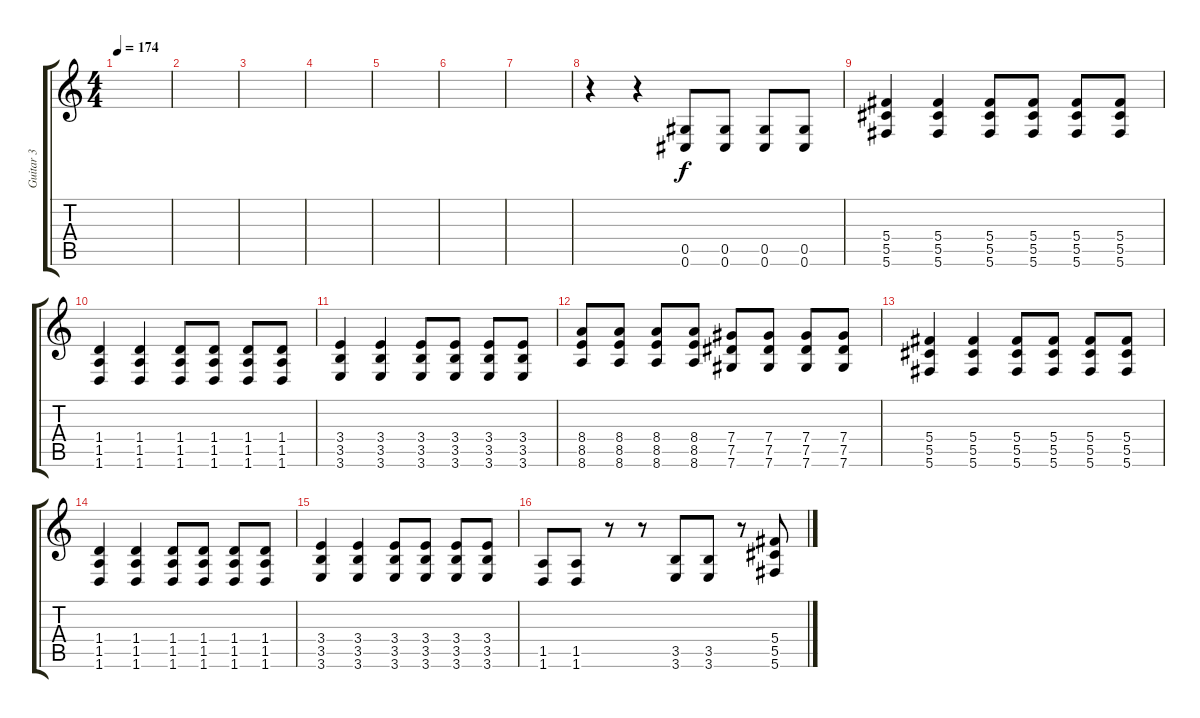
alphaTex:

\track ("Guitar 3" "Guitar 3") {instrument distortionguitar}
\staff {score tabs}
\tuning (Eb4 Bb3 Gb3 Db3 Ab2 Db2) {hide}
\ts (4 4)
\tempo 174
\clef g2
\ks c
|
|
|
|
|
|
|
r.4{volume 13} r.4 (0.5 0.6).8 (0.5 0.6).8 (0.5 0.6).8 (0.5 0.6).8 |
(5.4 5.5 5.6).4{beam merge} (5.4 5.5 5.6).4 (5.4 5.5 5.6).8 (5.4 5.5 5.6).8 (5.4 5.5 5.6).8 (5.4 5.5 5.6).8 |
(1.4 1.5 1.6).4 (1.4 1.5 1.6).4 (1.4 1.5 1.6).8{beam merge} (1.4 1.5 1.6).8 (1.4 1.5 1.6).8{beam merge} (1.4 1.5 1.6).8 |
(3.4 3.5 3.6).4 (3.4 3.5 3.6).4 (3.4 3.5 3.6).8{beam merge} (3.4 3.5 3.6).8 (3.4 3.5 3.6).8{beam merge} (3.4 3.5 3.6).8 |
(8.4 8.5 8.6).8 (8.4 8.5 8.6).8 (8.4 8.5 8.6).8 (8.4 8.5 8.6).8 (7.4 7.5 7.6).8 (7.4 7.5 7.6).8 (7.4 7.5 7.6).8{beam merge} (7.4 7.5 7.6).8 |
(5.4 5.5 5.6).4{beam merge} (5.4 5.5 5.6).4 (5.4 5.5 5.6).8 (5.4 5.5 5.6).8 (5.4 5.5 5.6).8 (5.4 5.5 5.6).8 |
(1.4 1.5 1.6).4 (1.4 1.5 1.6).4 (1.4 1.5 1.6).8{beam merge} (1.4 1.5 1.6).8 (1.4 1.5 1.6).8{beam merge} (1.4 1.5 1.6).8 |
(3.4 3.5 3.6).4 (3.4 3.5 3.6).4 (3.4 3.5 3.6).8{beam merge} (3.4 3.5 3.6).8 (3.4 3.5 3.6).8{beam merge} (3.4 3.5 3.6).8 |
(1.5 1.6).8{beam merge} (1.5 1.6).8 r.8{beam merge} r.8 (3.5 3.6).8{beam merge} (3.5 3.6).8 r.8{beam merge} (5.4 5.5 5.6).8
